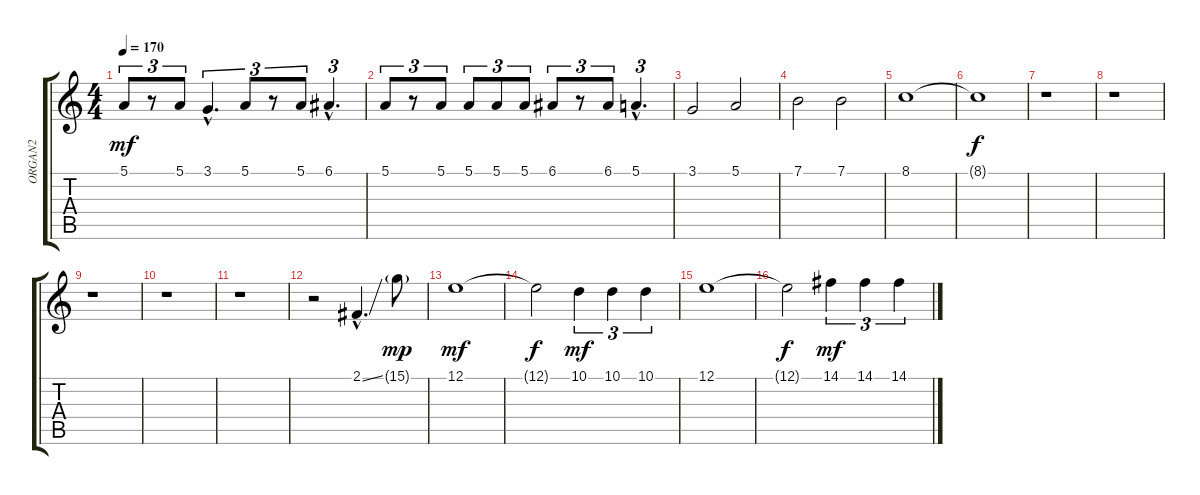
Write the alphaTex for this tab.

\track ("ORGAN2" "ORGAN2") {instrument percussiveorgan}
\staff {score tabs}
\tuning (E4 B3 G3 D3 A2 E2) {hide}
\ts (4 4)
\tempo 170
\clef g2
\ks c
5.1.8{tu (3 2) dy mf} r.8{tu (3 2)} 5.1.8{tu (3 2)} 3.1{hac}.4{d tu (3 2)} 5.1.8{tu (3 2)} r.8{tu (3 2)} 5.1.8{tu (3 2)} 6.1{hac}.4{d tu (3 2)} |
5.1.8{tu (3 2)} r.8{tu (3 2)} 5.1.8{tu (3 2)} 5.1.8{tu (3 2)} 5.1.8{tu (3 2)} 5.1.8{tu (3 2)} 6.1.8{tu (3 2)} r.8{tu (3 2)} 6.1.8{tu (3 2)} 5.1{hac}.4{d tu (3 2)} |
3.1.2 5.1.2 |
7.1.2 7.1.2 |
8.1.1 |
8.1{t}.1{dy f} |
r.1 |
r.1 |
r.1 |
r.1 |
r.1 |
r.2 2.1{ss hac}.4{d} 15.1{g}.8{dy mp} |
12.1.1{dy mf} |
12.1{t}.2{dy f} 10.1.4{tu (3 2) dy mf} 10.1.4{tu (3 2)} 10.1.4{tu (3 2)} |
12.1.1 |
12.1{t}.2{dy f} 14.1.4{tu (3 2) dy mf} 14.1.4{tu (3 2)} 14.1.4{tu (3 2)}
